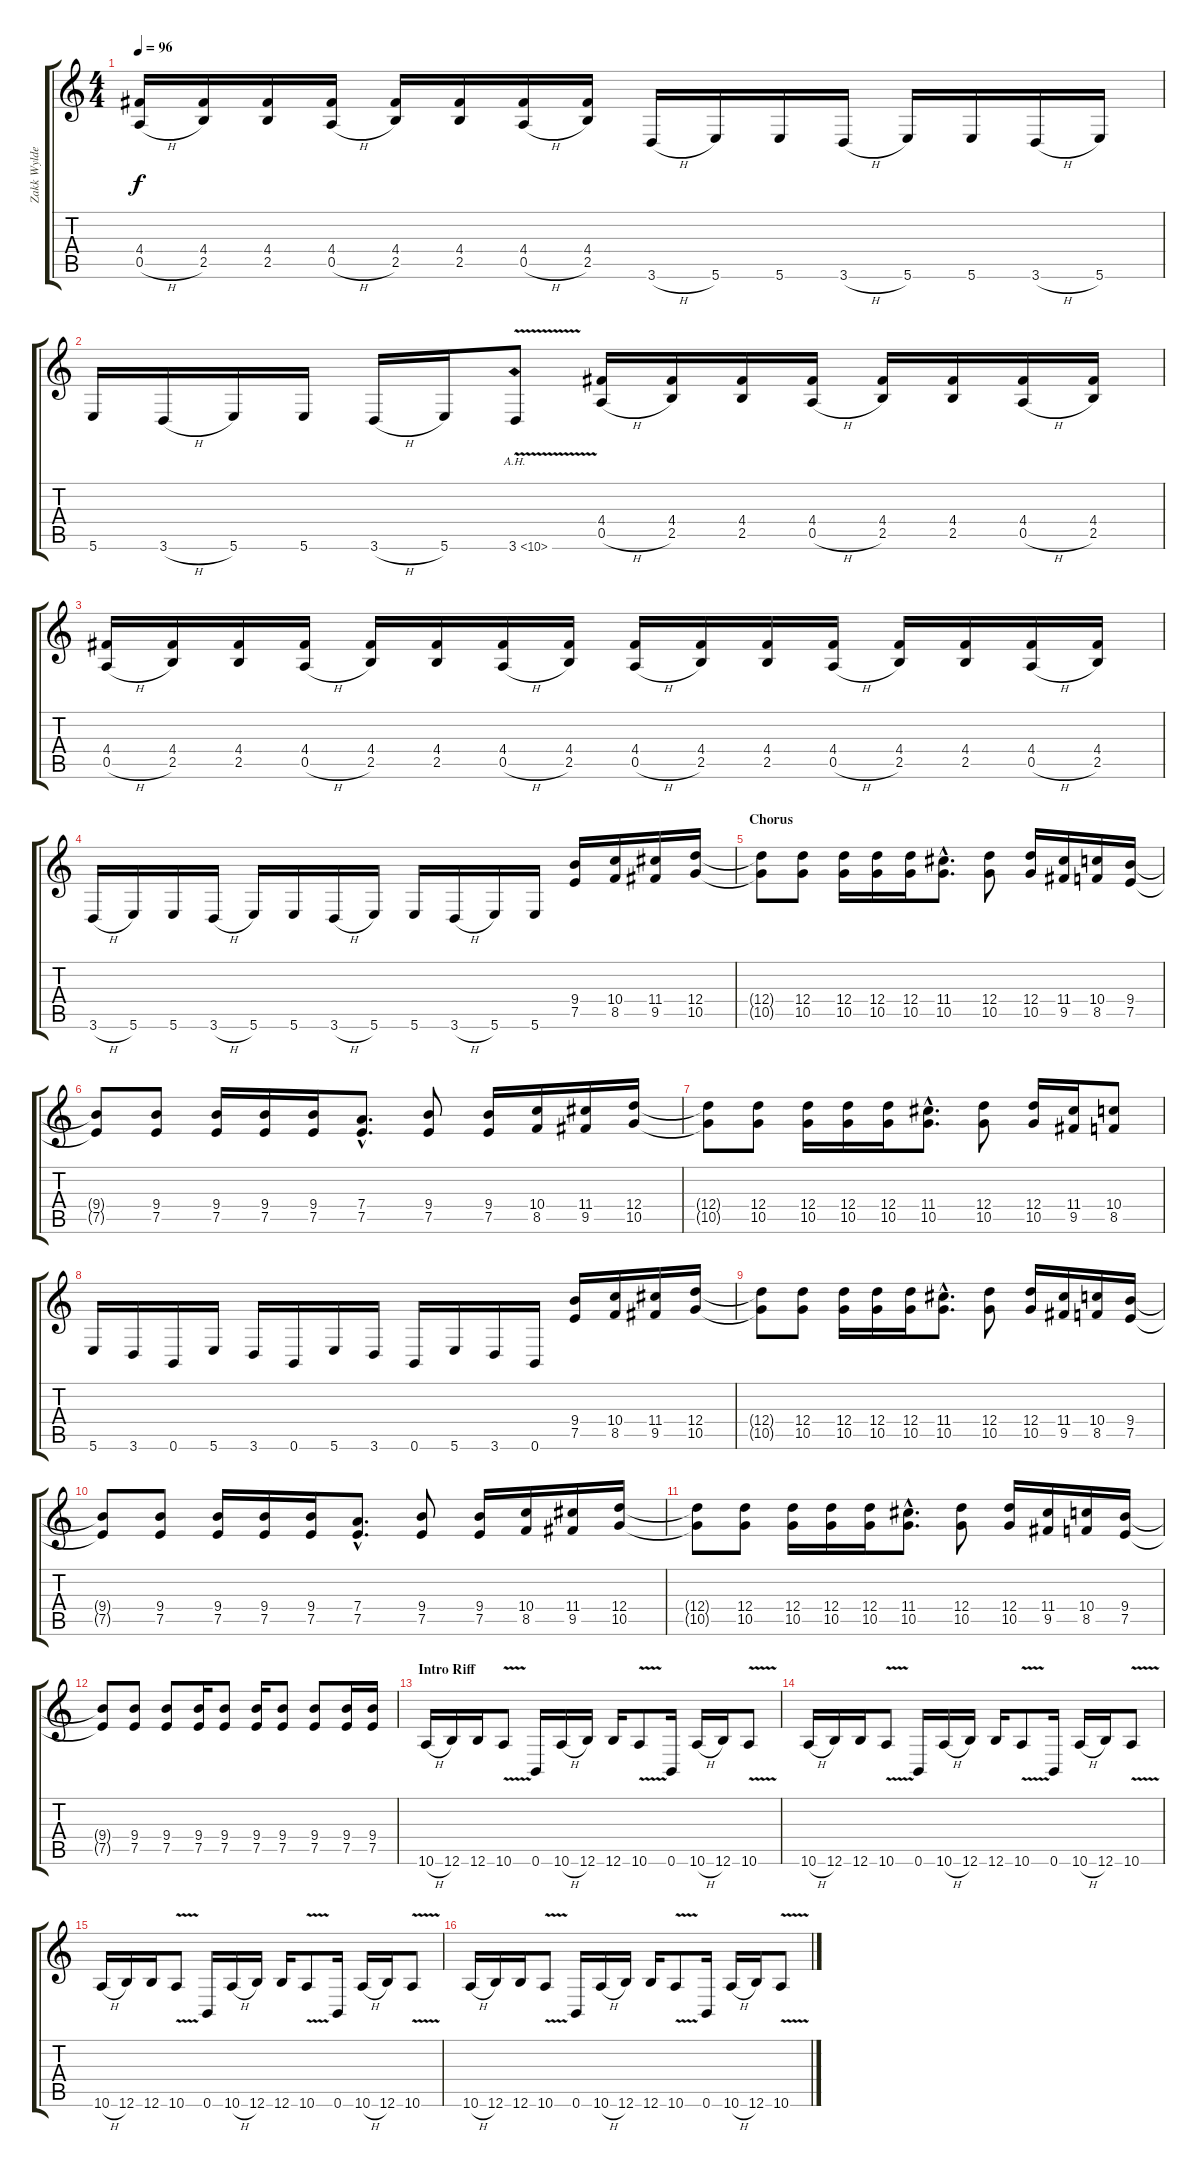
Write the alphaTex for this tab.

\track ("Zakk Wylde (Lead Guitar)" "Zakk Wylde") {instrument distortionguitar}
\staff {score tabs}
\tuning (E4 B3 G3 D3 A2 B1) {hide}
\ts (4 4)
\tempo 96
\clef g2
\ks c
(4.4 0.5{h}).16{dy f} (4.4 2.5).16 (4.4 2.5).16 (4.4 0.5{h}).16 (4.4 2.5).16 (4.4 2.5).16 (4.4 0.5{h}).16 (4.4 2.5).16 3.6{h}.16 5.6.16 5.6.16 3.6{h}.16 5.6.16 5.6.16 3.6{h}.16 5.6.16 |
5.6.16 3.6{h}.16 5.6.16 5.6.16 3.6{h}.16 5.6.16 3.6{ah 7 v}.8 (4.4 0.5{h}).16 (4.4 2.5).16 (4.4 2.5).16 (4.4 0.5{h}).16 (4.4 2.5).16 (4.4 2.5).16 (4.4 0.5{h}).16 (4.4 2.5).16 |
(4.4 0.5{h}).16 (4.4 2.5).16 (4.4 2.5).16 (4.4 0.5{h}).16 (4.4 2.5).16 (4.4 2.5).16 (4.4 0.5{h}).16 (4.4 2.5).16 (4.4 0.5{h}).16 (4.4 2.5).16 (4.4 2.5).16 (4.4 0.5{h}).16 (4.4 2.5).16 (4.4 2.5).16 (4.4 0.5{h}).16 (4.4 2.5).16 |
3.6{h}.16 5.6.16 5.6.16 3.6{h}.16 5.6.16 5.6.16 3.6{h}.16 5.6.16 5.6.16 3.6{h}.16 5.6.16 5.6.16 (9.4 7.5).16 (10.4 8.5).16 (11.4 9.5).16 (12.4 10.5).16 |
\section ("" "Chorus")
(12.4{t} 10.5{t}).8 (12.4 10.5).8 (12.4 10.5).16 (12.4 10.5).16 (12.4 10.5).16 (11.4{hac} 10.5{hac}).8{d} (12.4 10.5).8 (12.4 10.5).16 (11.4 9.5).16 (10.4 8.5).16 (9.4 7.5).16 |
(9.4{t} 7.5{t}).8 (9.4 7.5).8 (9.4 7.5).16 (9.4 7.5).16 (9.4 7.5).16 (7.4{hac} 7.5{hac}).8{d} (9.4 7.5).8 (9.4 7.5).16 (10.4 8.5).16 (11.4 9.5).16 (12.4 10.5).16 |
(12.4{t} 10.5{t}).8 (12.4 10.5).8 (12.4 10.5).16 (12.4 10.5).16 (12.4 10.5).16 (11.4{hac} 10.5{hac}).8{d} (12.4 10.5).8 (12.4 10.5).16 (11.4 9.5).16 (10.4 8.5).8 |
5.6.16 3.6.16 0.6.16 5.6.16 3.6.16 0.6.16 5.6.16 3.6.16 0.6.16 5.6.16 3.6.16 0.6.16 (9.4 7.5).16 (10.4 8.5).16 (11.4 9.5).16 (12.4 10.5).16 |
(12.4{t} 10.5{t}).8 (12.4 10.5).8 (12.4 10.5).16 (12.4 10.5).16 (12.4 10.5).16 (11.4{hac} 10.5{hac}).8{d} (12.4 10.5).8 (12.4 10.5).16 (11.4 9.5).16 (10.4 8.5).16 (9.4 7.5).16 |
(9.4{t} 7.5{t}).8 (9.4 7.5).8 (9.4 7.5).16 (9.4 7.5).16 (9.4 7.5).16 (7.4{hac} 7.5{hac}).8{d} (9.4 7.5).8 (9.4 7.5).16 (10.4 8.5).16 (11.4 9.5).16 (12.4 10.5).16 |
(12.4{t} 10.5{t}).8 (12.4 10.5).8 (12.4 10.5).16 (12.4 10.5).16 (12.4 10.5).16 (11.4{hac} 10.5{hac}).8{d} (12.4 10.5).8 (12.4 10.5).16 (11.4 9.5).16 (10.4 8.5).16 (9.4 7.5).16 |
(9.4{t} 7.5{t}).8 (9.4 7.5).8 (9.4 7.5).8 (9.4 7.5).16 (9.4 7.5).8 (9.4 7.5).16 (9.4 7.5).8 (9.4 7.5).8 (9.4 7.5).16 (9.4 7.5).16 |
\section ("" "Intro Riff")
10.6{h}.16 12.6.16 12.6.16 10.6{v}.8 0.6.16 10.6{h}.16 12.6.16 12.6.16 10.6{v}.8 0.6.16 10.6{h}.16 12.6.16 10.6{v}.8 |
10.6{h}.16 12.6.16 12.6.16 10.6{v}.8 0.6.16 10.6{h}.16 12.6.16 12.6.16 10.6{v}.8 0.6.16 10.6{h}.16 12.6.16 10.6{v}.8 |
10.6{h}.16 12.6.16 12.6.16 10.6{v}.8 0.6.16 10.6{h}.16 12.6.16 12.6.16 10.6{v}.8 0.6.16 10.6{h}.16 12.6.16 10.6{v}.8 |
10.6{h}.16 12.6.16 12.6.16 10.6{v}.8 0.6.16 10.6{h}.16 12.6.16 12.6.16 10.6{v}.8 0.6.16 10.6{h}.16 12.6.16 10.6{v}.8
